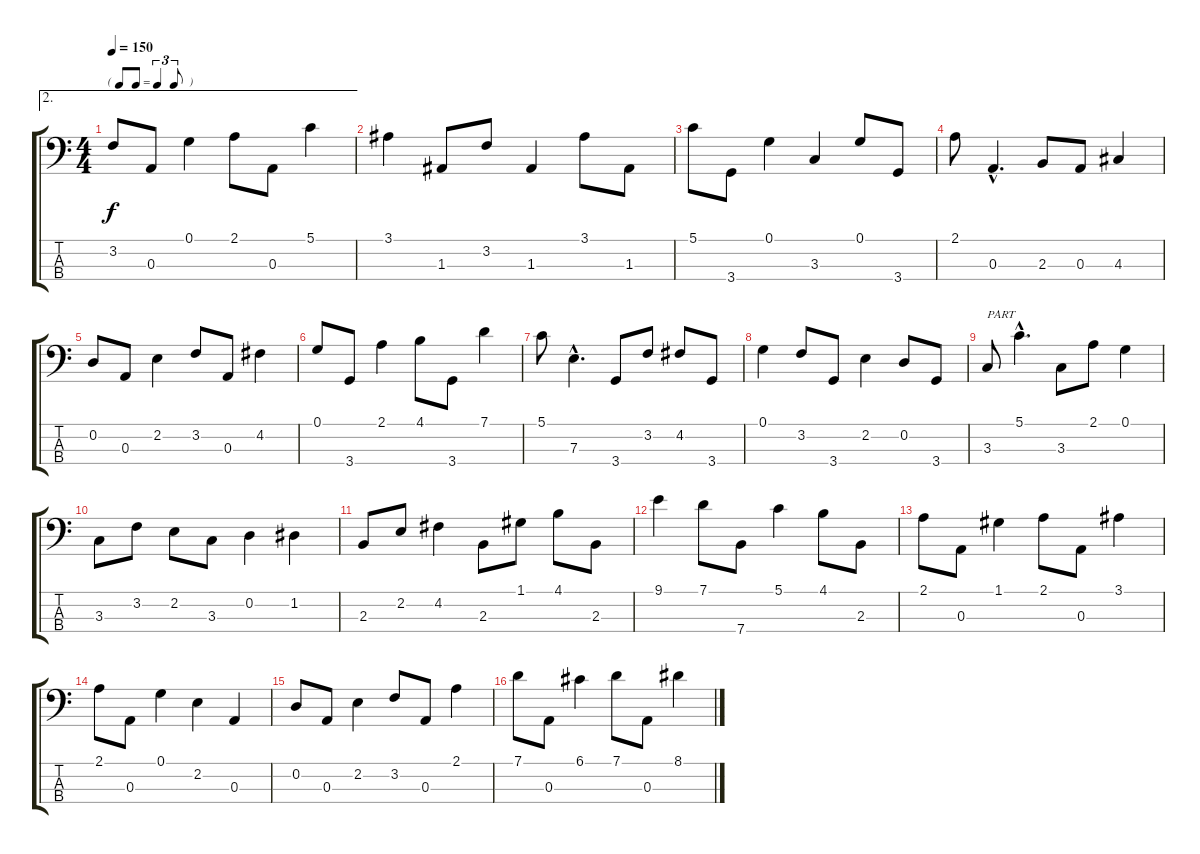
\track "" {instrument acousticbass}
\staff {score tabs}
\tuning (G2 D2 A1 E1) {hide}
\ae 2
\ts (4 4)
\tf triplet8th
\tempo 150
\clef f4
\ks c
3.2.8{dy f} 0.3.8 0.1.4 2.1.8 0.3.8 5.1.4 |
3.1.4 1.3.8 3.2.8 1.3.4 3.1.8 1.3.8 |
5.1.8 3.4.8 0.1.4 3.3.4 0.1.8 3.4.8 |
2.1.8 0.3{hac}.4{d} 2.3.8 0.3.8 4.3.4 |
0.2.8 0.3.8 2.2.4 3.2.8 0.3.8 4.2.4 |
0.1.8 3.4.8 2.1.4 4.1.8 3.4.8 7.1.4 |
5.1.8 7.3{hac}.4{d} 3.4.8 3.2.8 4.2.8 3.4.8 |
0.1.4 3.2.8 3.4.8 2.2.4 0.2.8 3.4.8 |
3.3.8{txt "PART"} 5.1{hac}.4{d} 3.3.8 2.1.8 0.1.4 |
3.3.8 3.2.8 2.2.8 3.3.8 0.2.4 1.2.4 |
2.3.8 2.2.8 4.2.4 2.3.8 1.1.8 4.1.8 2.3.8 |
9.1.4 7.1.8 7.4.8 5.1.4 4.1.8 2.3.8 |
2.1.8 0.3.8 1.1.4 2.1.8 0.3.8 3.1.4 |
2.1.8 0.3.8 0.1.4 2.2.4 0.3.4 |
0.2.8 0.3.8 2.2.4 3.2.8 0.3.8 2.1.4 |
7.1.8 0.3.8 6.1.4 7.1.8 0.3.8 8.1.4
